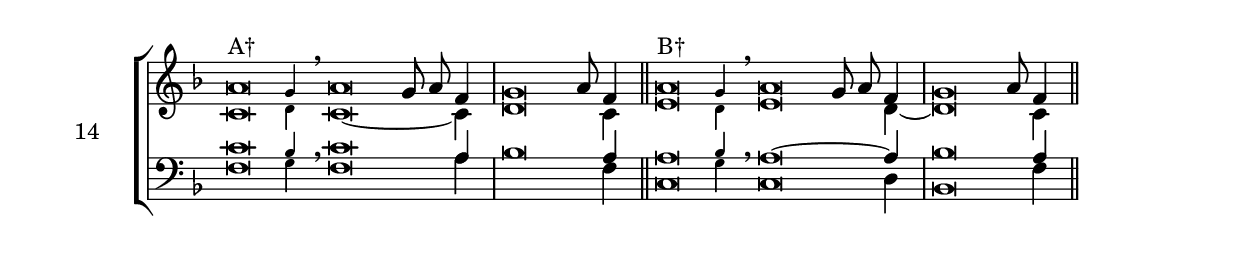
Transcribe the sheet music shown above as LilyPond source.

\version "2.18.2"
\version "2.18.2"

divisioMinima = {
    \bar ""
    \once \override BreathingSign.stencil = #ly:breathing-sign::divisio-minima
    \once \override BreathingSign.Y-offset = #0
    \breathe
}

dm = {
    \bar ""
    \once \override BreathingSign.stencil = #ly:breathing-sign::divisio-maior
    \once \override BreathingSign.Y-offset = #0
    \breathe
}
divisioMaxima = {
    \bar ""
    \once \override BreathingSign.stencil = #ly:breathing-sign::divisio-maxima
    \once \override BreathingSign.Y-offset = #0
    \breathe
}

fi = { \bar "||" }
ll = { \once \override LyricText.self-alignment-X = #LEFT }
sm = { \set melismaBusyProperties = #'() }
usm = { \unset melismaBusyProperties }

global = {
    \key f \major
    \cadenzaOn
    \set tieWaitForNote = ##t
    \autoBeamOff
    %\hide Staff.Stem
}

sopranoOneFlex = { \afterGrace a'\breve^"A†" g'4 \breathe a'\breve g'8 a' f'4 \bar "|" g'\breve a'8 f'4 \bar "||"}
sopranoOne = { a'\breve^"A" g'8 a' f'4 \bar "|" g'\breve a'8 f'4 \bar "||" }
sopranoTwoFlex = { \afterGrace a'\breve^"B†" g'4 \breathe a'\breve g'8 a' f'4 \bar "|" g'\breve a'8 f'4 \bar "||" }
sopranoTwo = { a'\breve^"B" g'8 a' f'4 \bar "|" g'\breve a'8 f'4 \bar "||" }

altoOneFlex = { \afterGrace c'\breve d'4 c'\breve~ s4 c'4  d'\breve s8 c'4 }
altoOne = { c'\breve~ s4 c'4  d'\breve s8 c'4  }
altoTwoFlex = { \afterGrace e'\breve d'4 e'\breve s4 d'4~ \bar "|" d'\breve s8 c'4 }
altoTwo = {  e'\breve s4 d'4~ \bar "|" d'\breve s8 c'4 }

tenorOneFlex = { \afterGrace c'\breve bes4 \breathe c'\breve s4 a4 \bar "|" bes\breve s8 a4 \bar "||" }
tenorOne = {  c'\breve s4 a4 \bar "|" bes\breve s8 a4 \bar "||" }
tenorTwoFlex = { \afterGrace a\breve bes4 \breathe a\breve~ s4 a4 \bar "|" bes\breve s8 a4 \bar "||"}
tenorTwo = { a\breve~ s4 a4 \bar "|" bes\breve s8 a4 \bar "||" }

bassOneFlex = { \afterGrace f\breve g4 f\breve s4 a4  s\breve s8 f4 }
bassOne = { f\breve s4 a4  s\breve s8 f4  }
bassTwoFlex = { \afterGrace c\breve g4 c\breve s4 d4  bes,\breve s8 f4  }
bassTwo = { c\breve s4 d4  bes,\breve s8 f4 }




sopMusic = {
    \global
    \voiceOne
    \sopranoOneFlex
    \sopranoTwoFlex
}
altoMusic = {
    \global
    \voiceTwo
    \altoOneFlex
    \altoTwoFlex
}
tenorMusic = {
    \global
    \voiceOne
    \tenorOneFlex
    \tenorTwoFlex
}
bassMusic = {
    \global
    \voiceTwo
    \bassOneFlex
    \bassTwoFlex
}

\score {

    \header {
        %piece = \markup { \fontsize #2 \bold "LBI_3a" }
    }
    <<
        \transpose e e {



            \new ChoirStaff \with { instrumentName = #"14" } % LBI_5C
            <<
                \new Staff ="up"
                <<
                    \clef treble
                    \accidentalStyle forget
                    \new Voice = "Soprano" \sopMusic
                    \new Voice = "Alto" \altoMusic
                >>
                \new Staff ="down"
                <<
                    \clef bass
                    \accidentalStyle forget
                    \new Voice = "Tenor" \tenorMusic
                    \new Voice = "Bass" \bassMusic
                >>
            >>
        }
    >>

    \layout 
    { 
        ragged-last = ##t
        \context 
        { 
            \Staff 
            \remove Time_signature_engraver 
        } 

    } 

}
